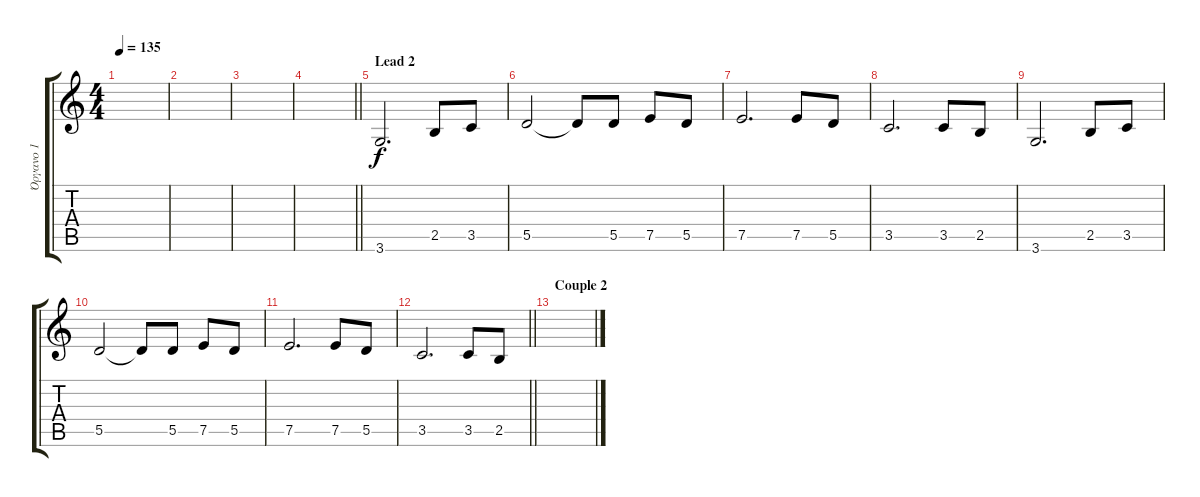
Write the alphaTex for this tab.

\track ("Όργανο 1" "Όργανο 1") {instrument acousticguitarsteel}
\staff {score tabs}
\tuning (E4 B3 G3 D3 A2 E2) {hide}
\ts (4 4)
\tempo 135
\clef g2
\ks c
|
|
|
\barLineRight lightlight
|
\section ("" "Lead 2")
3.6.2{d} 2.5.8 3.5.8 |
5.5.2 5.5{t}.8 5.5.8 7.5.8 5.5.8 |
7.5.2{d} 7.5.8 5.5.8 |
3.5.2{d} 3.5.8 2.5.8 |
3.6.2{d} 2.5.8 3.5.8 |
5.5.2 5.5{t}.8 5.5.8 7.5.8 5.5.8 |
7.5.2{d} 7.5.8 5.5.8 |
\barLineRight lightlight
3.5.2{d} 3.5.8 2.5.8 |
\section ("" "Couple 2")
